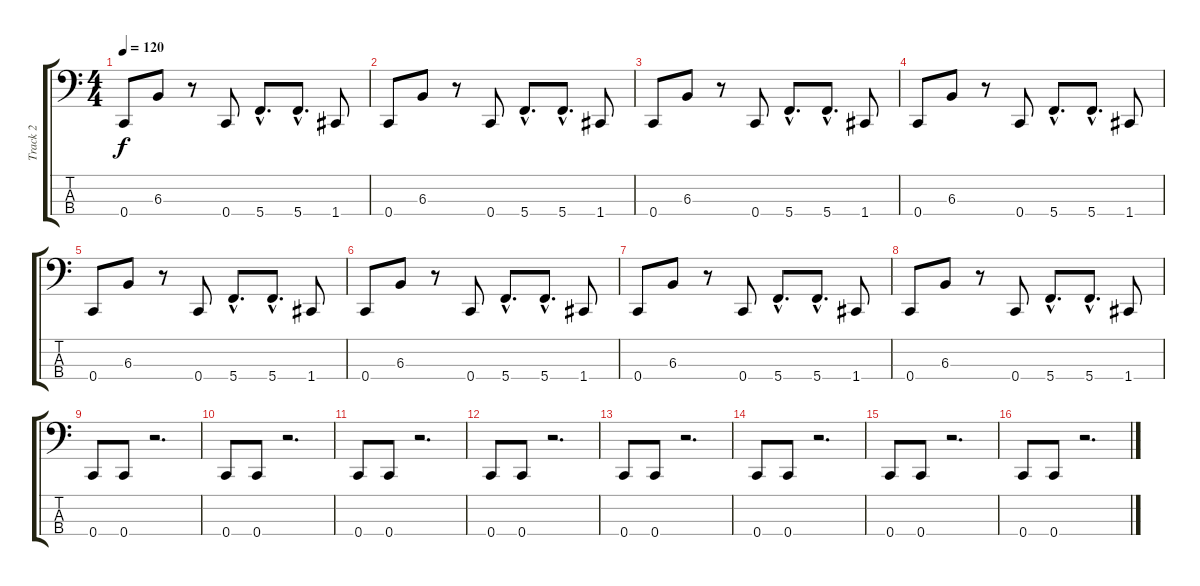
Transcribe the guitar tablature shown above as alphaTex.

\track ("Track 2" "Track 2") {instrument slapbass2}
\staff {score tabs}
\tuning (Eb2 Bb1 F1 C1) {hide}
\ts (4 4)
\tempo 120
\clef f4
\ks c
0.4.8{dy f instrument electricbassfinger} 6.3.8 r.8 0.4.8 5.4{hac}.8{d} 5.4{hac}.8{d} 1.4.8 |
0.4.8 6.3.8 r.8 0.4.8 5.4{hac}.8{d} 5.4{hac}.8{d} 1.4.8 |
0.4.8 6.3.8 r.8 0.4.8 5.4{hac}.8{d} 5.4{hac}.8{d} 1.4.8 |
0.4.8 6.3.8 r.8 0.4.8 5.4{hac}.8{d} 5.4{hac}.8{d} 1.4.8 |
0.4.8 6.3.8 r.8 0.4.8 5.4{hac}.8{d} 5.4{hac}.8{d} 1.4.8 |
0.4.8 6.3.8 r.8 0.4.8 5.4{hac}.8{d} 5.4{hac}.8{d} 1.4.8 |
0.4.8 6.3.8 r.8 0.4.8 5.4{hac}.8{d} 5.4{hac}.8{d} 1.4.8 |
0.4.8{volume 16} 6.3.8 r.8 0.4.8 5.4{hac}.8{d} 5.4{hac}.8{d} 1.4.8 |
0.4.8 0.4.8 r.2{d} |
0.4.8 0.4.8 r.2{d} |
0.4.8 0.4.8 r.2{d} |
0.4.8 0.4.8 r.2{d} |
0.4.8 0.4.8 r.2{d} |
0.4.8 0.4.8 r.2{d} |
0.4.8 0.4.8 r.2{d} |
0.4.8 0.4.8 r.2{d}
